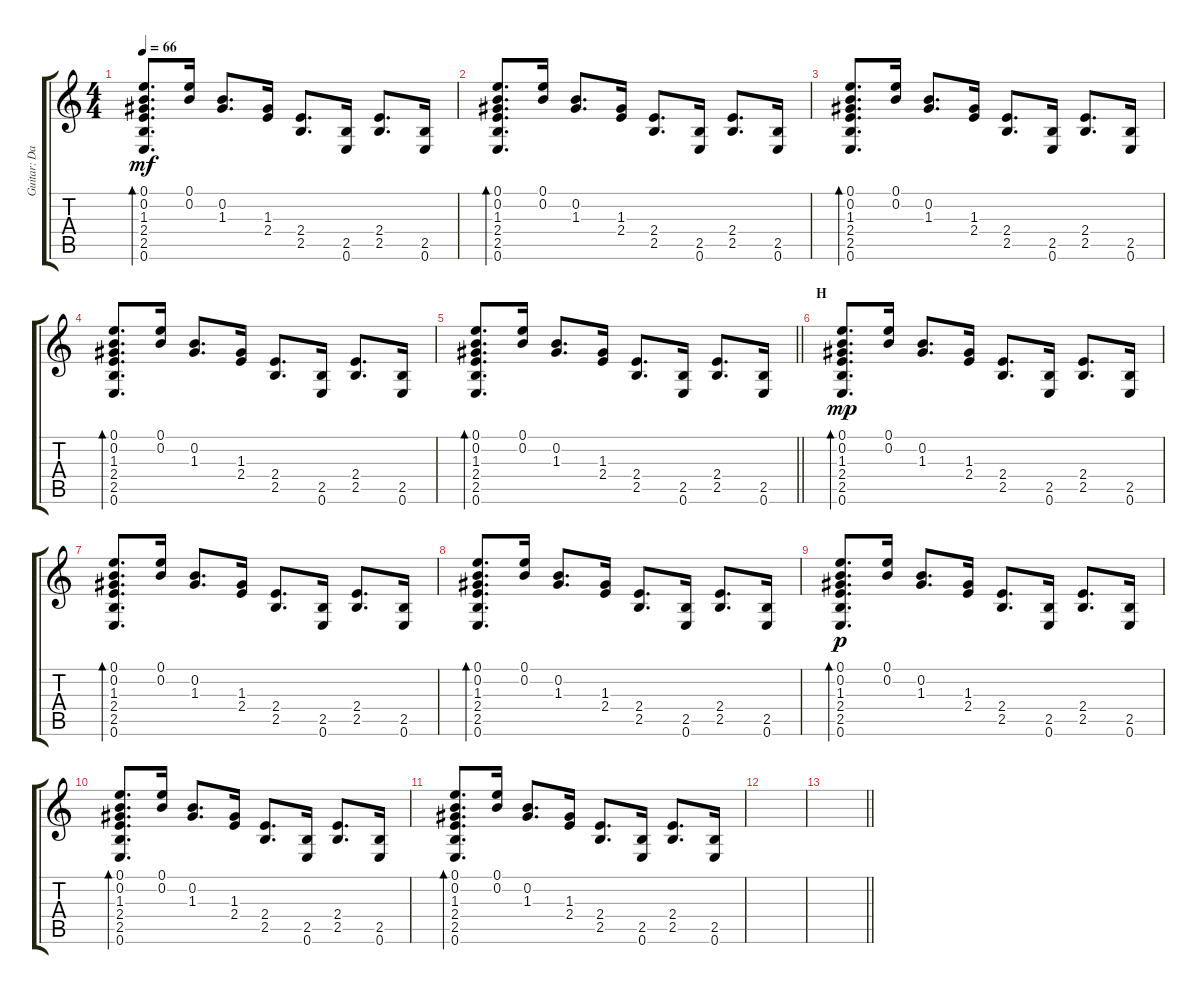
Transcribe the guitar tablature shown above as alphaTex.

\track ("Guitar: Danny" "Guitar: Da") {instrument acousticguitarsteel}
\staff {score tabs}
\tuning (E4 B3 G3 D3 A2 E2) {hide}
\ts (4 4)
\tempo 66
\clef g2
\ks c
(0.1 0.2 1.3 2.4 2.5 0.6).8{d bd 60 dy mf} (0.1 0.2).16 (0.2 1.3).8{d} (1.3 2.4).16 (2.4 2.5).8{d} (2.5 0.6).16 (2.4 2.5).8{d} (2.5 0.6).16 |
(0.1 0.2 1.3 2.4 2.5 0.6).8{d bd 60} (0.1 0.2).16 (0.2 1.3).8{d} (1.3 2.4).16 (2.4 2.5).8{d} (2.5 0.6).16 (2.4 2.5).8{d} (2.5 0.6).16 |
(0.1 0.2 1.3 2.4 2.5 0.6).8{d bd 60} (0.1 0.2).16 (0.2 1.3).8{d} (1.3 2.4).16 (2.4 2.5).8{d} (2.5 0.6).16 (2.4 2.5).8{d} (2.5 0.6).16 |
(0.1 0.2 1.3 2.4 2.5 0.6).8{d bd 60} (0.1 0.2).16 (0.2 1.3).8{d} (1.3 2.4).16 (2.4 2.5).8{d} (2.5 0.6).16 (2.4 2.5).8{d} (2.5 0.6).16 |
\barLineRight lightlight
(0.1 0.2 1.3 2.4 2.5 0.6).8{d bd 60} (0.1 0.2).16 (0.2 1.3).8{d} (1.3 2.4).16 (2.4 2.5).8{d} (2.5 0.6).16 (2.4 2.5).8{d} (2.5 0.6).16 |
\section ("" "H")
(0.1 0.2 1.3 2.4 2.5 0.6).8{d bd 60 dy mp} (0.1 0.2).16 (0.2 1.3).8{d} (1.3 2.4).16 (2.4 2.5).8{d} (2.5 0.6).16 (2.4 2.5).8{d} (2.5 0.6).16 |
(0.1 0.2 1.3 2.4 2.5 0.6).8{d bd 60} (0.1 0.2).16 (0.2 1.3).8{d} (1.3 2.4).16 (2.4 2.5).8{d} (2.5 0.6).16 (2.4 2.5).8{d} (2.5 0.6).16 |
(0.1 0.2 1.3 2.4 2.5 0.6).8{d bd 60} (0.1 0.2).16 (0.2 1.3).8{d} (1.3 2.4).16 (2.4 2.5).8{d} (2.5 0.6).16 (2.4 2.5).8{d} (2.5 0.6).16 |
(0.1 0.2 1.3 2.4 2.5 0.6).8{d bd 60 dy p} (0.1 0.2).16 (0.2 1.3).8{d} (1.3 2.4).16 (2.4 2.5).8{d} (2.5 0.6).16 (2.4 2.5).8{d} (2.5 0.6).16 |
(0.1 0.2 1.3 2.4 2.5 0.6).8{d bd 60} (0.1 0.2).16 (0.2 1.3).8{d} (1.3 2.4).16 (2.4 2.5).8{d} (2.5 0.6).16 (2.4 2.5).8{d} (2.5 0.6).16 |
(0.1 0.2 1.3 2.4 2.5 0.6).8{d bd 60} (0.1 0.2).16 (0.2 1.3).8{d} (1.3 2.4).16 (2.4 2.5).8{d} (2.5 0.6).16 (2.4 2.5).8{d} (2.5 0.6).16 |
|
\barLineRight lightlight
